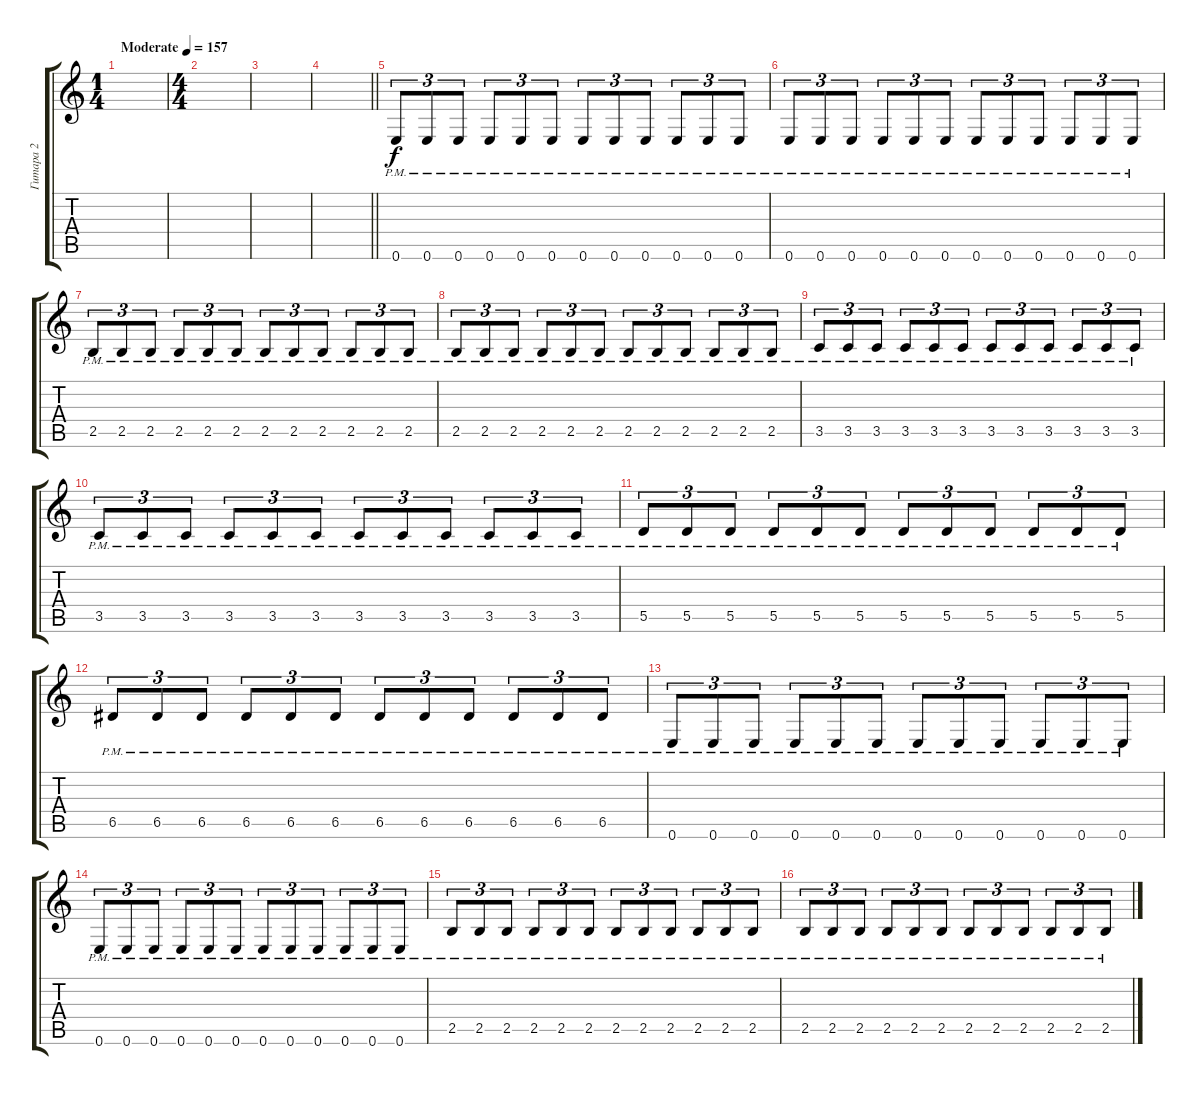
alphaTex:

\track ("Гитара 2" "Гитара 2") {instrument distortionguitar}
\staff {score tabs}
\tuning (E4 B3 G3 D3 A2 E2) {hide}
\ts (1 4)
\section ("" "")
\tempo (157 "Moderate")
\clef g2
\ks c
|
\ts (4 4)
|
|
\barLineRight lightlight
|
0.6{pm}.8{tu (3 2)} 0.6{pm}.8{tu (3 2)} 0.6{pm}.8{tu (3 2)} 0.6{pm}.8{tu (3 2)} 0.6{pm}.8{tu (3 2)} 0.6{pm}.8{tu (3 2)} 0.6{pm}.8{tu (3 2)} 0.6{pm}.8{tu (3 2)} 0.6{pm}.8{tu (3 2)} 0.6{pm}.8{tu (3 2)} 0.6{pm}.8{tu (3 2)} 0.6{pm}.8{tu (3 2)} |
0.6{pm}.8{tu (3 2)} 0.6{pm}.8{tu (3 2)} 0.6{pm}.8{tu (3 2)} 0.6{pm}.8{tu (3 2)} 0.6{pm}.8{tu (3 2)} 0.6{pm}.8{tu (3 2)} 0.6{pm}.8{tu (3 2)} 0.6{pm}.8{tu (3 2)} 0.6{pm}.8{tu (3 2)} 0.6{pm}.8{tu (3 2)} 0.6{pm}.8{tu (3 2)} 0.6{pm}.8{tu (3 2)} |
2.5{pm}.8{tu (3 2)} 2.5{pm}.8{tu (3 2)} 2.5{pm}.8{tu (3 2)} 2.5{pm}.8{tu (3 2)} 2.5{pm}.8{tu (3 2)} 2.5{pm}.8{tu (3 2)} 2.5{pm}.8{tu (3 2)} 2.5{pm}.8{tu (3 2)} 2.5{pm}.8{tu (3 2)} 2.5{pm}.8{tu (3 2)} 2.5{pm}.8{tu (3 2)} 2.5{pm}.8{tu (3 2)} |
2.5{pm}.8{tu (3 2)} 2.5{pm}.8{tu (3 2)} 2.5{pm}.8{tu (3 2)} 2.5{pm}.8{tu (3 2)} 2.5{pm}.8{tu (3 2)} 2.5{pm}.8{tu (3 2)} 2.5{pm}.8{tu (3 2)} 2.5{pm}.8{tu (3 2)} 2.5{pm}.8{tu (3 2)} 2.5{pm}.8{tu (3 2)} 2.5{pm}.8{tu (3 2)} 2.5{pm}.8{tu (3 2)} |
3.5{pm}.8{tu (3 2)} 3.5{pm}.8{tu (3 2)} 3.5{pm}.8{tu (3 2)} 3.5{pm}.8{tu (3 2)} 3.5{pm}.8{tu (3 2)} 3.5{pm}.8{tu (3 2)} 3.5{pm}.8{tu (3 2)} 3.5{pm}.8{tu (3 2)} 3.5{pm}.8{tu (3 2)} 3.5{pm}.8{tu (3 2)} 3.5{pm}.8{tu (3 2)} 3.5{pm}.8{tu (3 2)} |
3.5{pm}.8{tu (3 2)} 3.5{pm}.8{tu (3 2)} 3.5{pm}.8{tu (3 2)} 3.5{pm}.8{tu (3 2)} 3.5{pm}.8{tu (3 2)} 3.5{pm}.8{tu (3 2)} 3.5{pm}.8{tu (3 2)} 3.5{pm}.8{tu (3 2)} 3.5{pm}.8{tu (3 2)} 3.5{pm}.8{tu (3 2)} 3.5{pm}.8{tu (3 2)} 3.5{pm}.8{tu (3 2)} |
5.5{pm}.8{tu (3 2)} 5.5{pm}.8{tu (3 2)} 5.5{pm}.8{tu (3 2)} 5.5{pm}.8{tu (3 2)} 5.5{pm}.8{tu (3 2)} 5.5{pm}.8{tu (3 2)} 5.5{pm}.8{tu (3 2)} 5.5{pm}.8{tu (3 2)} 5.5{pm}.8{tu (3 2)} 5.5{pm}.8{tu (3 2)} 5.5{pm}.8{tu (3 2)} 5.5{pm}.8{tu (3 2)} |
6.5{pm}.8{tu (3 2)} 6.5{pm}.8{tu (3 2)} 6.5{pm}.8{tu (3 2)} 6.5{pm}.8{tu (3 2)} 6.5{pm}.8{tu (3 2)} 6.5{pm}.8{tu (3 2)} 6.5{pm}.8{tu (3 2)} 6.5{pm}.8{tu (3 2)} 6.5{pm}.8{tu (3 2)} 6.5{pm}.8{tu (3 2)} 6.5{pm}.8{tu (3 2)} 6.5{pm}.8{tu (3 2)} |
0.6{pm}.8{tu (3 2)} 0.6{pm}.8{tu (3 2)} 0.6{pm}.8{tu (3 2)} 0.6{pm}.8{tu (3 2)} 0.6{pm}.8{tu (3 2)} 0.6{pm}.8{tu (3 2)} 0.6{pm}.8{tu (3 2)} 0.6{pm}.8{tu (3 2)} 0.6{pm}.8{tu (3 2)} 0.6{pm}.8{tu (3 2)} 0.6{pm}.8{tu (3 2)} 0.6{pm}.8{tu (3 2)} |
0.6{pm}.8{tu (3 2)} 0.6{pm}.8{tu (3 2)} 0.6{pm}.8{tu (3 2)} 0.6{pm}.8{tu (3 2)} 0.6{pm}.8{tu (3 2)} 0.6{pm}.8{tu (3 2)} 0.6{pm}.8{tu (3 2)} 0.6{pm}.8{tu (3 2)} 0.6{pm}.8{tu (3 2)} 0.6{pm}.8{tu (3 2)} 0.6{pm}.8{tu (3 2)} 0.6{pm}.8{tu (3 2)} |
2.5{pm}.8{tu (3 2)} 2.5{pm}.8{tu (3 2)} 2.5{pm}.8{tu (3 2)} 2.5{pm}.8{tu (3 2)} 2.5{pm}.8{tu (3 2)} 2.5{pm}.8{tu (3 2)} 2.5{pm}.8{tu (3 2)} 2.5{pm}.8{tu (3 2)} 2.5{pm}.8{tu (3 2)} 2.5{pm}.8{tu (3 2)} 2.5{pm}.8{tu (3 2)} 2.5{pm}.8{tu (3 2)} |
2.5{pm}.8{tu (3 2)} 2.5{pm}.8{tu (3 2)} 2.5{pm}.8{tu (3 2)} 2.5{pm}.8{tu (3 2)} 2.5{pm}.8{tu (3 2)} 2.5{pm}.8{tu (3 2)} 2.5{pm}.8{tu (3 2)} 2.5{pm}.8{tu (3 2)} 2.5{pm}.8{tu (3 2)} 2.5{pm}.8{tu (3 2)} 2.5{pm}.8{tu (3 2)} 2.5{pm}.8{tu (3 2)}
